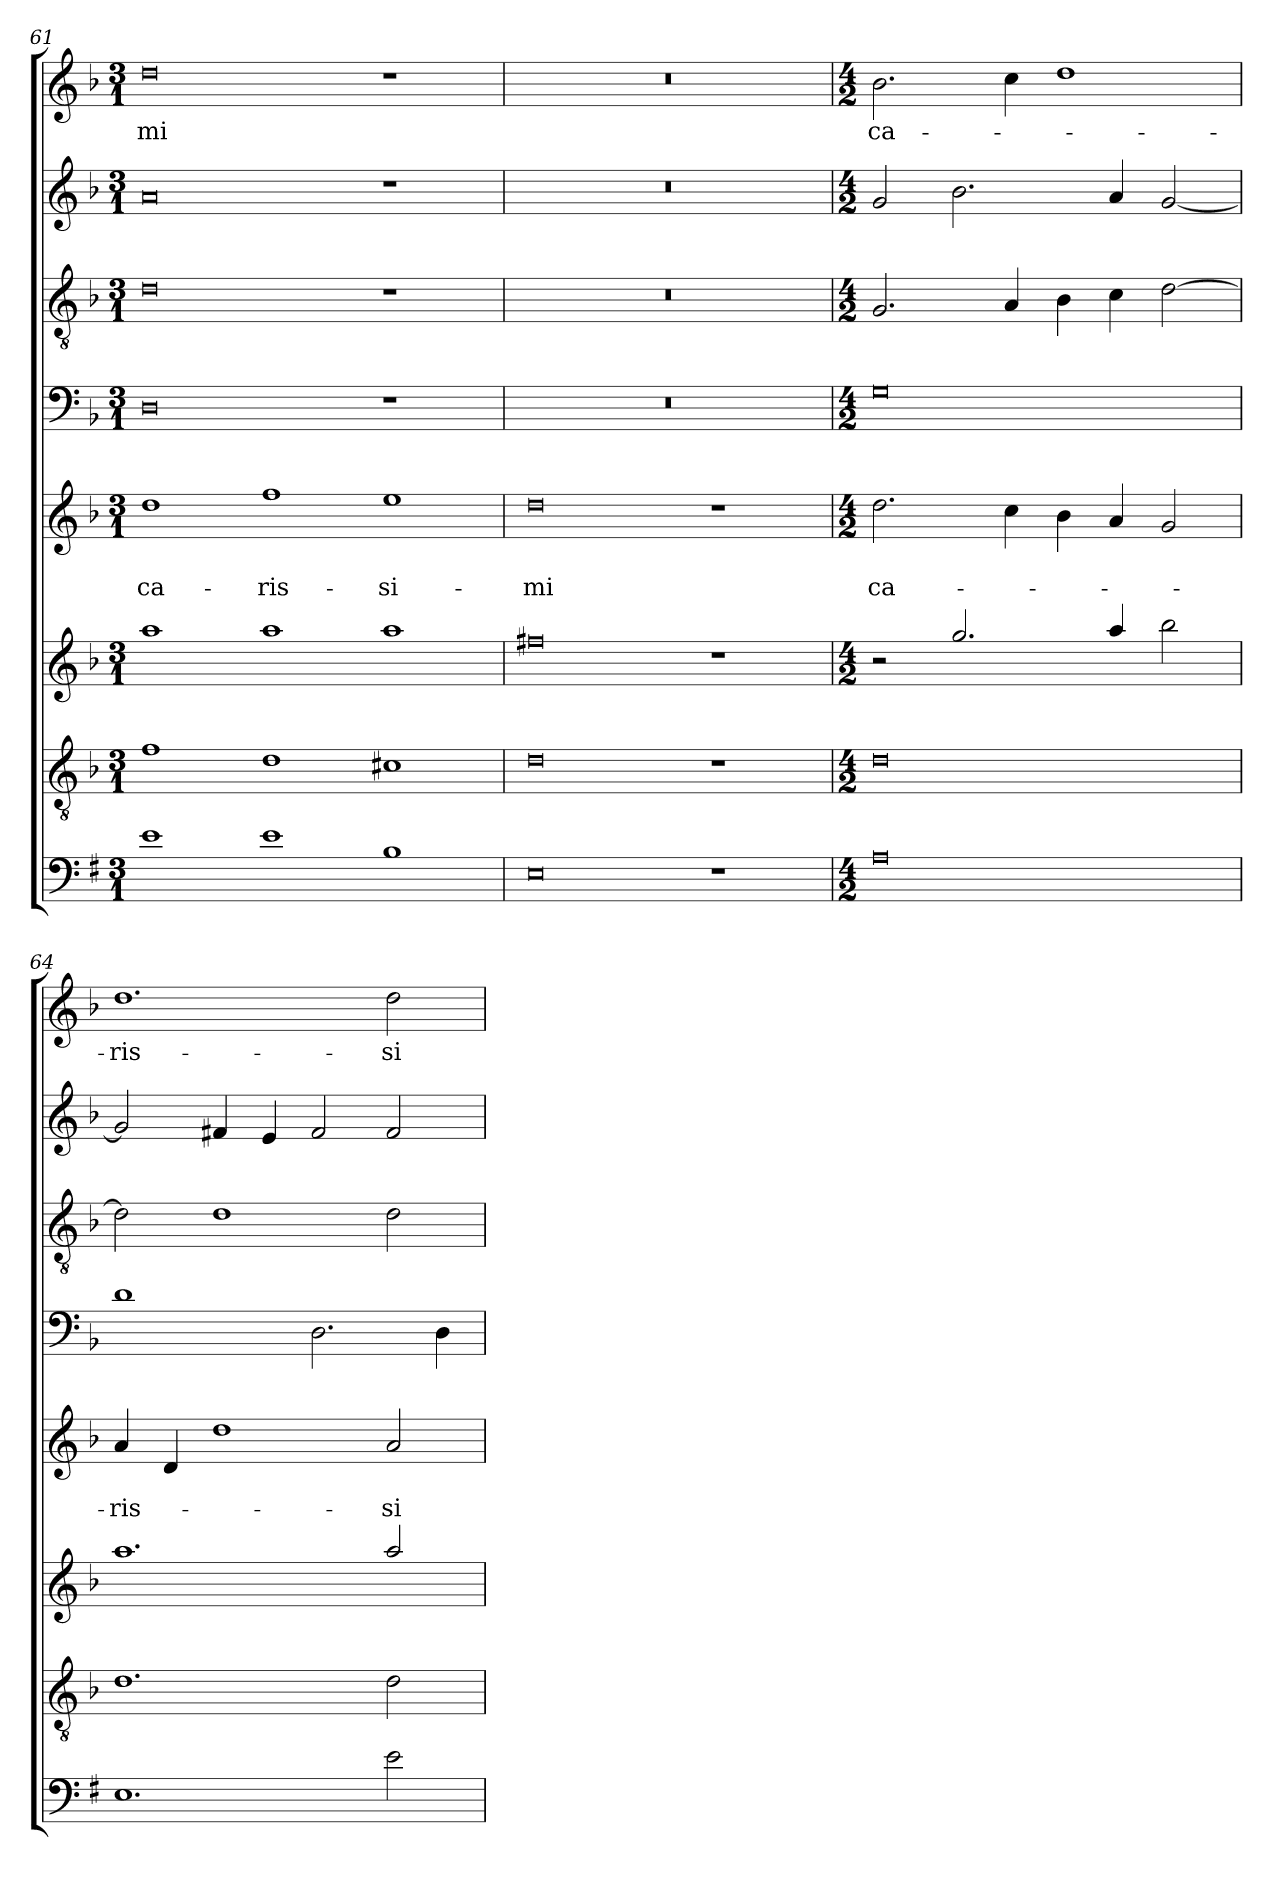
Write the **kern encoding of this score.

**kern	**kern	**kern	**kern	**text	**text	**kern	**kern	**kern	**kern	**text
*part8	*part7	*part6	*part5	*part5	*part5	*part4	*part3	*part2	*part1	*part1
*staff8	*staff7	*staff6	*staff5	*staff5	*staff5	*staff4	*staff3	*staff2	*staff1	*staff1
*clefF4	*clefGv2	*clefG2	*clefG2	*	*	*clefF4	*clefGv2	*clefG2	*clefG2	*
*ITrd1c2	*	*ITrd8c14	*	*	*	*	*	*	*	*
*k[b-]	*k[b-]	*k[b-]	*k[b-]	*	*	*k[b-]	*k[b-]	*k[b-]	*k[b-]	*
*d:	*d:	*d:	*d:	*	*	*d:	*d:	*d:	*d:	*
*M3/1	*M3/1	*M3/1	*M3/1	*	*	*M3/1	*M3/1	*M3/1	*M3/1	*
=61	=61	=61	=61	=61	=61	=61	=61	=61	=61	=61
!	!	!	!	!	!LO:LY:b	!	!	!	!	!LO:LY:b
1d	1f	1a	1dd	.	ca-	0D	0d	0a	0dd	-mi
!	!	!	!	!	!LO:LY:b	!	!	!	!	!
1d	1d	1a	1ff	.	-ris-	.	.	.	.	.
!	!	!	!	!	!LO:LY:b	!	!	!	!	!
1A	1c#X	1a	1ee	.	-si-	1r	1r	1r	1r	.
=62	=62	=62	=62	=62	=62	=62	=62	=62	=62	=62
!	!	!	!	!	!LO:LY:b	!	!	!	!	!
0D	0d	0f#X	0dd	.	-mi	0.r	0.r	0.r	0.r	.
1r	1r	1r	1r	.	.	.	.	.	.	.
=63	=63	=63	=63	=63	=63	=63	=63	=63	=63	=63
*M4/2	*M4/2	*M4/2	*M4/2	*	*	*M4/2	*M4/2	*M4/2	*M4/2	*
!	!	!	!	!	!LO:LY:b	!	!	!	!	!LO:LY:b
0G	0d	2r	2.dd\	.	ca-	0G	2.G/	2g/	2.b-\	ca-
.	.	2.g/	.	.	.	.	.	2.b-\	.	.
.	.	.	4cc\	.	.	.	4A/	.	4cc\	.
.	.	.	4b-\	.	.	.	4B-\	.	1dd	.
.	.	4a/	4a/	.	.	.	4c\	4a/	.	.
.	.	2b-\	2g/	.	.	.	[2d\	[2g/	.	.
!!LO:PB:g=z
=64	=64	=64	=64	=64	=64	=64	=64	=64	=64	=64
!	!	!	!	!	!LO:LY:b	!	!	!	!	!LO:LY:b
1.D	1.d	1.a	4a/	.	-ris-	1d	2d\]	2g/]	1.dd	-ris-
.	.	.	4d/	.	.	.	.	.	.	.
.	.	.	1dd	.	.	.	1d	4f#X/	.	.
.	.	.	.	.	.	.	.	4e/	.	.
.	.	.	.	.	.	2.D\	.	2f#/	.	.
!	!	!	!	!	!LO:LY:b	!	!	!	!	!LO:LY:b
2d\	2d\	2a/	2a/	.	-si-	.	2d\	2f#/	2dd\	-si-
.	.	.	.	.	.	4D\	.	.	.	.
=	=	=	=	=	=	=	=	=	=	=
*-	*-	*-	*-	*-	*-	*-	*-	*-	*-	*-
